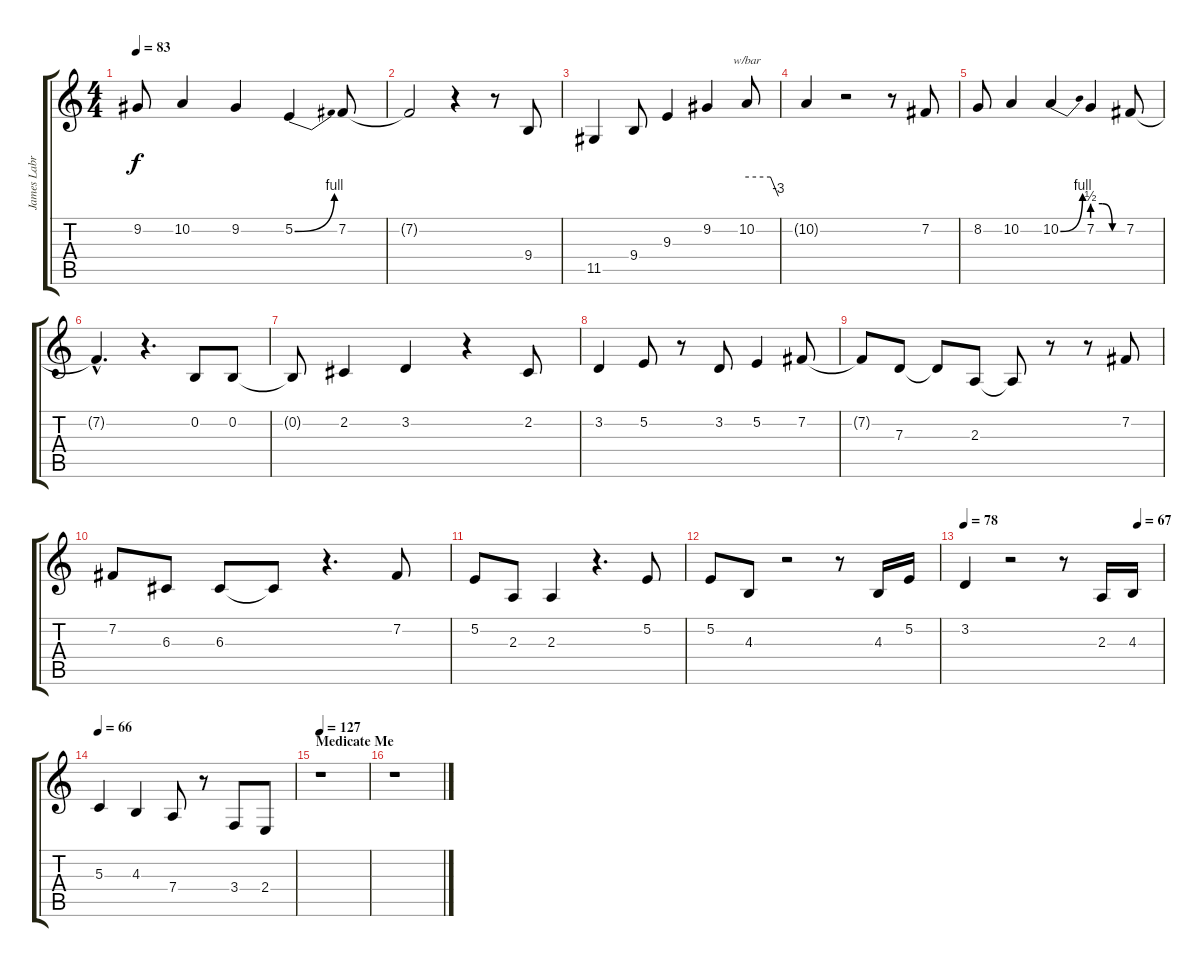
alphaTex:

\track ("James Labrie" "James Labr") {instrument altosax}
\staff {score tabs}
\tuning (E4 B3 G3 D3 A2 E2) {hide}
\ts (4 4)
\tempo 83
\clef g2
\ks c
9.2.8{dy f} 10.2.4 9.2.4 5.2{be (bend 0 0 60 4)}.4 7.2.8 |
7.2{t}.2 r.4 r.8 9.4.8 |
11.5.4 9.4.8 9.3.4 9.2.4 10.2.8{tbe (custom default 0 0 45 0 60 -12)} |
10.2{t}.4 r.2 r.8 7.2.8 |
8.2.8 10.2.4 10.2{be (bend 0 0 60 4)}.4 7.2{be (custom 0 2 20 2 40 0 60 0)}.4 7.2.8 |
7.2{hac t}.4{d} r.4{d} 0.2.8 0.2.8 |
0.2{t}.8 2.2.4 3.2.4 r.4 2.2.8 |
3.2.4 5.2.8 r.8 3.2.8 5.2.4 7.2.8 |
7.2{t}.8 7.3.8 7.3{t}.8 2.3.8 2.3{t}.8 r.8 r.8 7.2.8 |
7.2.8 6.3.8 6.3.8 6.3{t}.8 r.4{d} 7.2.8 |
5.2.8 2.3.8 2.3.4 r.4{d} 5.2.8 |
5.2.8 4.3.8 r.2 r.8 4.3.16 5.2.16 |
\tempo (67 0.875)
\tempo 78
3.2.4 r.2 r.8 2.3.16 4.3.16 |
\tempo 66
5.3.4 4.3.4 7.4.8 r.8 3.4.8 2.4.8 |
\section ("" "Medicate Me")
\tempo 127
r.1 |
r.1
